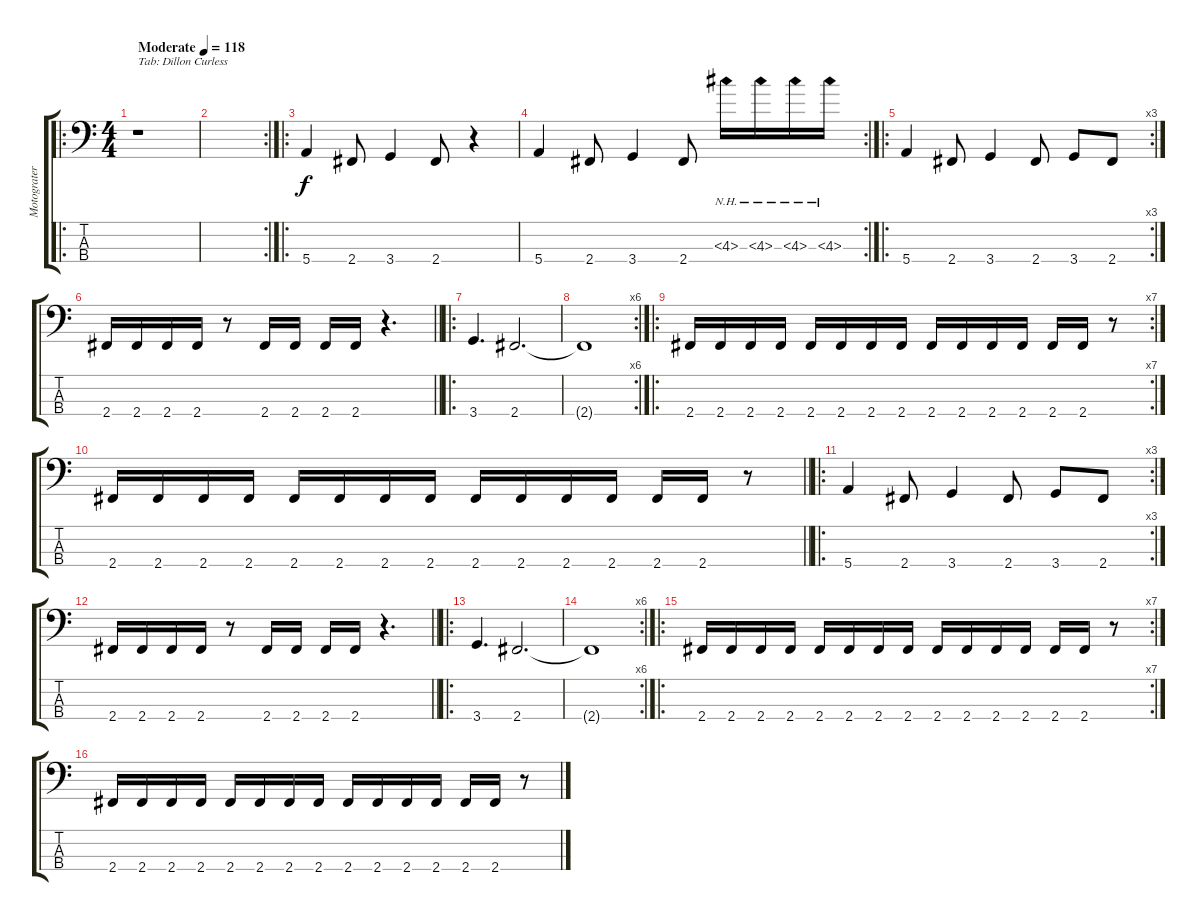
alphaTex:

\track ("Motograter" "Motograter") {instrument slapbass1}
\staff {score tabs}
\tuning (G2 D2 A1 E1) {hide}
\ro
\ts (4 4)
\tempo (118 "Moderate")
\clef f4
\ks c
r.1{txt "Tab: Dillon Curless" dy f instrument slapbass1} |
\rc 2
|
\ro
5.4.4 2.4.8 3.4.4 2.4.8 r.4 |
\rc 2
5.4.4 2.4.8 3.4.4 2.4.8 4.3{nh}.16 4.3{nh}.16 4.3{nh}.16 4.3{nh}.16 |
\ro
\rc 3
5.4.4 2.4.8 3.4.4 2.4.8 3.4.8 2.4.8 |
\barLineRight lightlight
2.4.16 2.4.16 2.4.16 2.4.16 r.8 2.4.16 2.4.16 2.4.16 2.4.16 r.4{d} |
\ro
3.4.4{d} 2.4.2{d} |
\rc 6
2.4{t}.1 |
\ro
\rc 7
2.4.16 2.4.16 2.4.16 2.4.16 2.4.16 2.4.16 2.4.16 2.4.16 2.4.16 2.4.16 2.4.16 2.4.16 2.4.16 2.4.16 r.8 |
\barLineRight lightlight
2.4.16 2.4.16 2.4.16 2.4.16 2.4.16 2.4.16 2.4.16 2.4.16 2.4.16 2.4.16 2.4.16 2.4.16 2.4.16 2.4.16 r.8 |
\ro
\rc 3
5.4.4 2.4.8 3.4.4 2.4.8 3.4.8 2.4.8 |
\barLineRight lightlight
2.4.16 2.4.16 2.4.16 2.4.16 r.8 2.4.16 2.4.16 2.4.16 2.4.16 r.4{d} |
\ro
3.4.4{d} 2.4.2{d} |
\rc 6
2.4{t}.1 |
\ro
\rc 7
2.4.16 2.4.16 2.4.16 2.4.16 2.4.16 2.4.16 2.4.16 2.4.16 2.4.16 2.4.16 2.4.16 2.4.16 2.4.16 2.4.16 r.8 |
2.4.16 2.4.16 2.4.16 2.4.16 2.4.16 2.4.16 2.4.16 2.4.16 2.4.16 2.4.16 2.4.16 2.4.16 2.4.16 2.4.16 r.8
